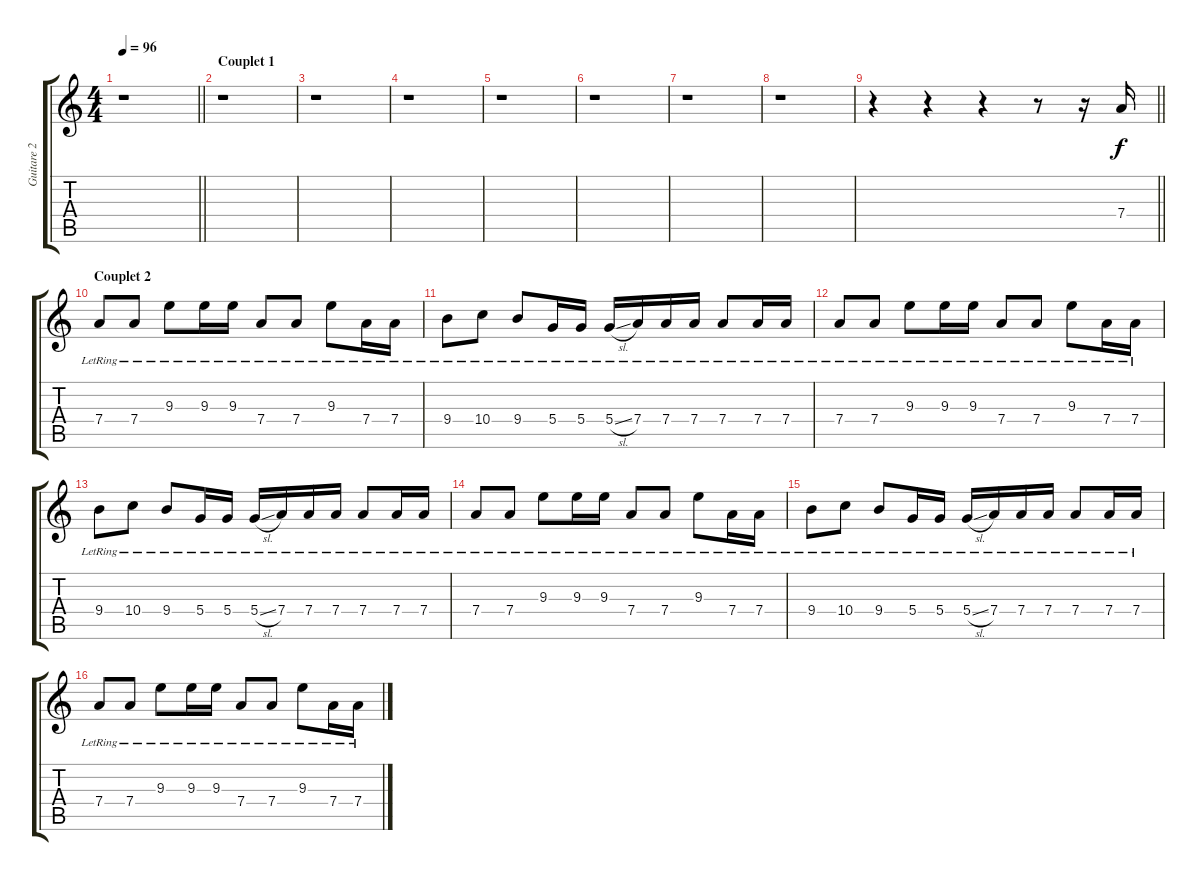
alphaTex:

\track ("Guitare 2 (clean)" "Guitare 2 ") {instrument acousticguitarsteel}
\staff {score tabs}
\tuning (E4 B3 G3 D3 A2 E2) {hide}
\ts (4 4)
\tempo 96
\clef g2
\barLineRight lightlight
\ks c
r.1{dy f instrument acousticguitarsteel} |
\section ("" "Couplet 1")
r.1 |
r.1 |
r.1 |
r.1 |
r.1 |
r.1 |
r.1 |
\barLineRight lightlight
r.4 r.4 r.4 r.8 r.16 7.4.16 |
\section ("" "Couplet 2")
7.4{lr}.8 7.4{lr}.8 9.3{lr}.8 9.3{lr}.16 9.3{lr}.16 7.4{lr}.8 7.4{lr}.8 9.3{lr}.8 7.4{lr}.16 7.4{lr}.16 |
9.4{lr}.8 10.4{lr}.8 9.4{lr}.8 5.4{lr}.16 5.4{lr}.16 5.4{sl lr}.16 7.4{lr}.16 7.4{lr}.16 7.4{lr}.16 7.4{lr}.8 7.4{lr}.16 7.4{lr}.16 |
7.4{lr}.8 7.4{lr}.8 9.3{lr}.8 9.3{lr}.16 9.3{lr}.16 7.4{lr}.8 7.4{lr}.8 9.3{lr}.8 7.4{lr}.16 7.4{lr}.16 |
9.4{lr}.8 10.4{lr}.8 9.4{lr}.8 5.4{lr}.16 5.4{lr}.16 5.4{sl lr}.16 7.4{lr}.16 7.4{lr}.16 7.4{lr}.16 7.4{lr}.8 7.4{lr}.16 7.4{lr}.16 |
7.4{lr}.8 7.4{lr}.8 9.3{lr}.8 9.3{lr}.16 9.3{lr}.16 7.4{lr}.8 7.4{lr}.8 9.3{lr}.8 7.4{lr}.16 7.4{lr}.16 |
9.4{lr}.8 10.4{lr}.8 9.4{lr}.8 5.4{lr}.16 5.4{lr}.16 5.4{sl lr}.16 7.4{lr}.16 7.4{lr}.16 7.4{lr}.16 7.4{lr}.8 7.4{lr}.16 7.4{lr}.16 |
7.4{lr}.8 7.4{lr}.8 9.3{lr}.8 9.3{lr}.16 9.3{lr}.16 7.4{lr}.8 7.4{lr}.8 9.3{lr}.8 7.4{lr}.16 7.4{lr}.16
